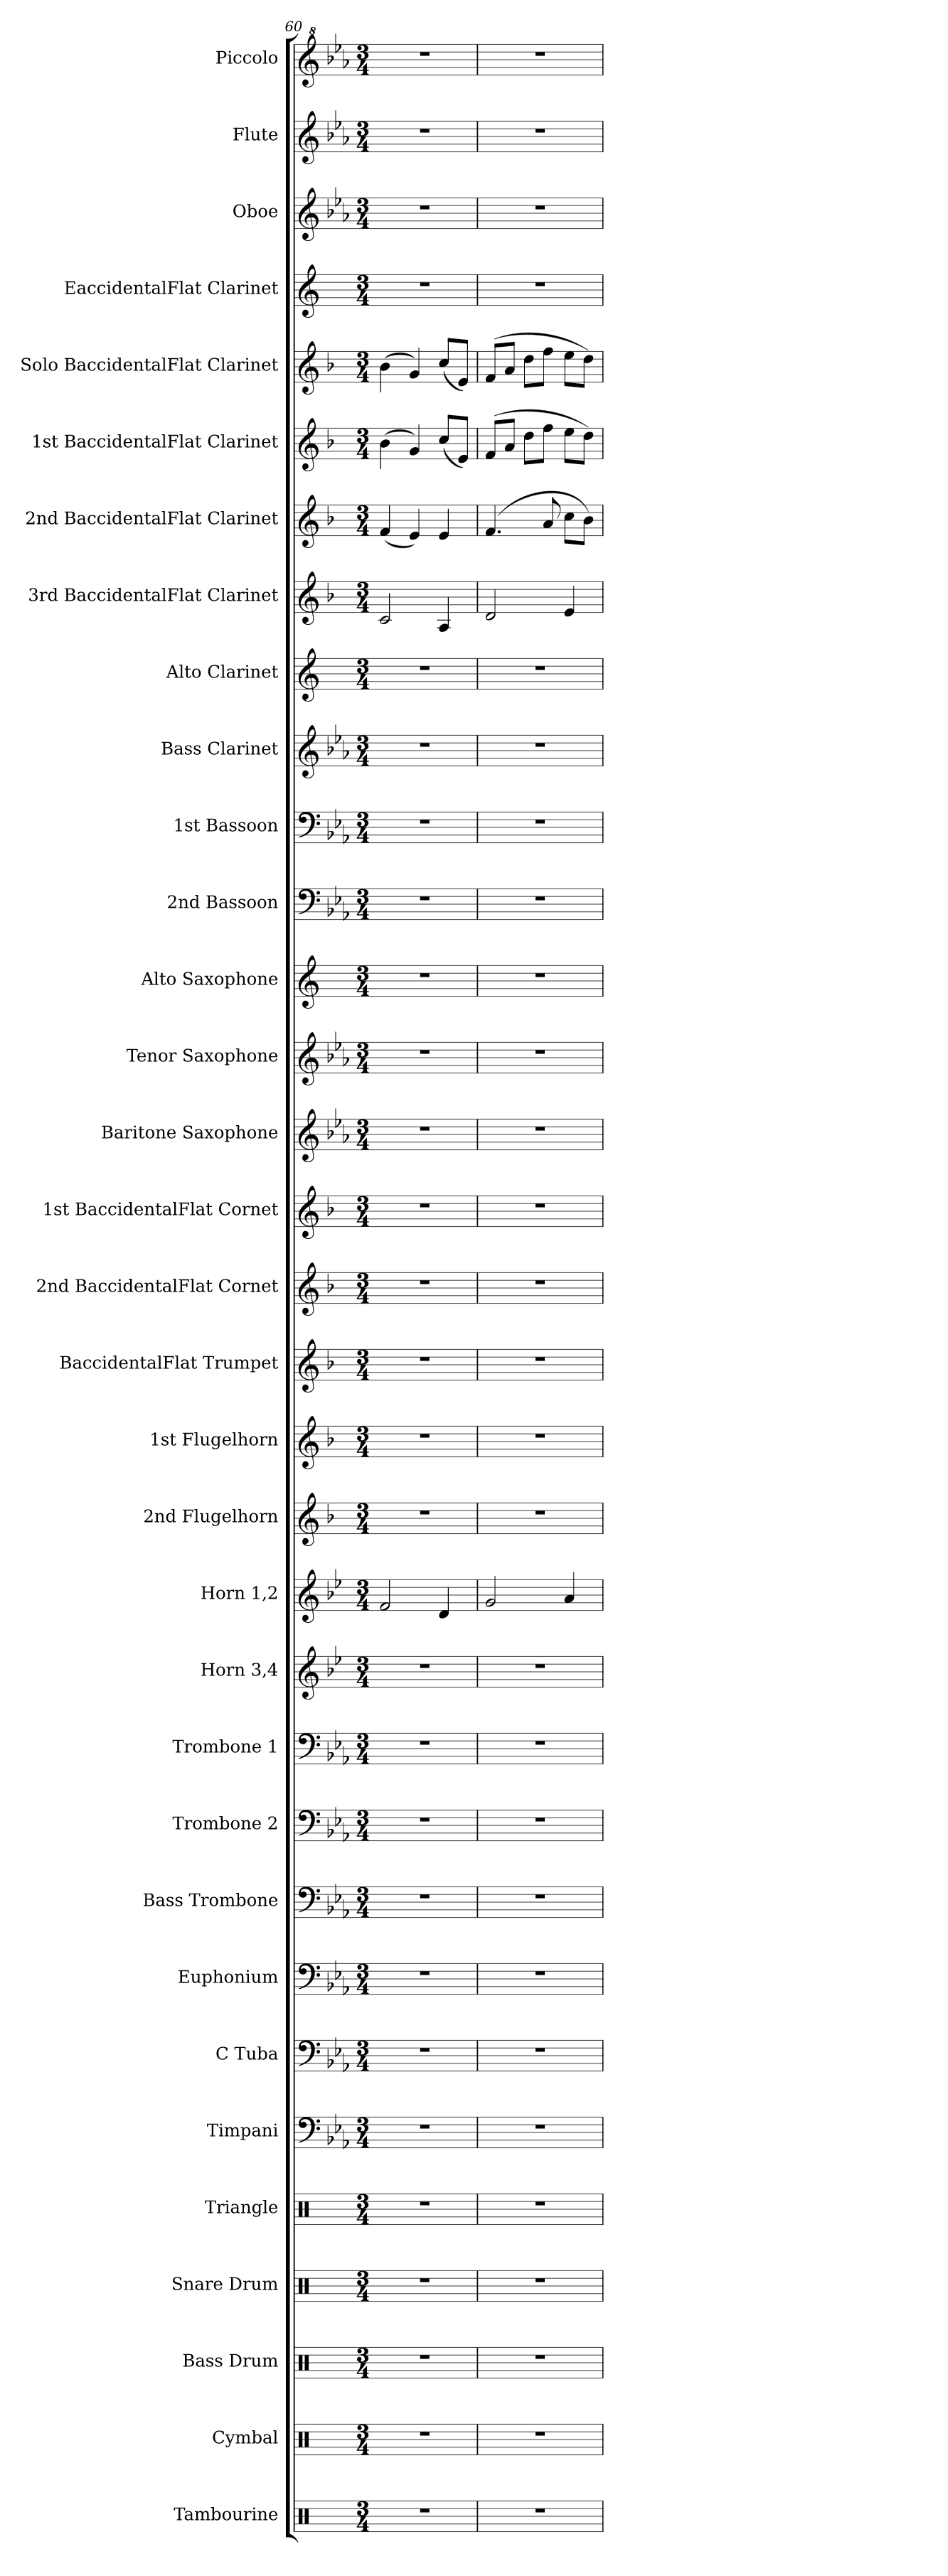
**kern	**kern	**kern	**kern	**kern	**kern	**kern	**kern	**kern	**kern	**kern	**kern	**kern	**kern	**kern	**kern	**kern	**kern	**kern	**kern	**kern	**kern	**kern	**kern	**kern	**kern	**kern	**kern	**kern	**kern	**kern	**kern	**kern
*part33	*part32	*part31	*part30	*part29	*part28	*part27	*part26	*part25	*part24	*part23	*part22	*part21	*part20	*part19	*part18	*part17	*part16	*part15	*part14	*part13	*part12	*part11	*part10	*part9	*part8	*part7	*part6	*part5	*part4	*part3	*part2	*part1
*staff33	*staff32	*staff31	*staff30	*staff29	*staff28	*staff27	*staff26	*staff25	*staff24	*staff23	*staff22	*staff21	*staff20	*staff19	*staff18	*staff17	*staff16	*staff15	*staff14	*staff13	*staff12	*staff11	*staff10	*staff9	*staff8	*staff7	*staff6	*staff5	*staff4	*staff3	*staff2	*staff1
*I"Tambourine	*I"Cymbal	*I"Bass Drum	*I"Snare Drum	*I"Triangle	*I"Timpani	*I"C Tuba	*I"Euphonium	*I"Bass Trombone	*I"Trombone 2	*I"Trombone 1	*I"Horn 3,4	*I"Horn 1,2	*I"2nd Flugelhorn	*I"1st Flugelhorn	*I"BaccidentalFlat Trumpet	*I"2nd BaccidentalFlat Cornet	*I"1st BaccidentalFlat Cornet	*I"Baritone Saxophone	*I"Tenor Saxophone	*I"Alto Saxophone	*I"2nd Bassoon	*I"1st Bassoon	*I"Bass Clarinet	*I"Alto Clarinet	*I"3rd BaccidentalFlat Clarinet	*I"2nd BaccidentalFlat Clarinet	*I"1st BaccidentalFlat Clarinet	*I"Solo BaccidentalFlat Clarinet	*I"EaccidentalFlat Clarinet	*I"Oboe	*I"Flute	*I"Piccolo
*I'Tamb.	*I'Cym.	*I'B. Dr.	*I'Sn. Dr.	*I'Trgl.	*I'Timp.	*I'C Tu.	*I'Eu.	*I'B. Trb.	*I'Trb. 2	*I'Trb. 1	*I'Hn. 3,4	*I'Hn. 1,2	*I'2nd Flghn.	*I'1st Flghn.	*I'BaccidentalFlat Tpt.	*I'2nd BaccidentalFlat Cnt.	*I'1st BaccidentalFlat Cnt.	*I'Bar. Sax.	*I'T. Sax.	*I'A. Sax.	*I'2nd Bsn.	*I'1st Bsn.	*I'B. Cl.	*I'A. Cl.	*I'3rd BaccidentalFlat Cl.	*I'2nd BaccidentalFlat Cl.	*I'1st BaccidentalFlat Cl.	*I'Solo BaccidentalFlat Cl.	*I'EaccidentalFlat Cl.	*I'Ob.	*I'Fl.	*I'Picc.
*clefX	*clefX	*clefX	*clefX	*clefX	*clefF4	*clefF4	*clefF4	*clefF4	*clefF4	*clefF4	*clefG2	*clefG2	*clefG2	*clefG2	*clefG2	*clefG2	*clefG2	*clefG2	*clefG2	*clefG2	*clefF4	*clefF4	*clefG2	*clefG2	*clefG2	*clefG2	*clefG2	*clefG2	*clefG2	*clefG2	*clefG2	*clefG^2
*	*	*	*	*	*	*	*	*	*	*	*ITrd4c7	*ITrd4c7	*ITrd1c2	*ITrd1c2	*ITrd1c2	*ITrd1c2	*ITrd1c2	*ITrd12c21	*ITrd8c14	*ITrd5c9	*	*	*ITrd8c14	*ITrd5c9	*ITrd1c2	*ITrd1c2	*ITrd1c2	*ITrd1c2	*ITrd-2c-3	*	*	*ITrd-7c-12
*k[]	*k[]	*k[]	*k[]	*k[]	*k[b-e-a-]	*k[b-e-a-]	*k[b-e-a-]	*k[b-e-a-]	*k[b-e-a-]	*k[b-e-a-]	*k[b-e-a-]	*k[b-e-a-]	*k[b-e-a-]	*k[b-e-a-]	*k[b-e-a-]	*k[b-e-a-]	*k[b-e-a-]	*k[b-e-a-]	*k[b-e-a-]	*k[b-e-a-]	*k[b-e-a-]	*k[b-e-a-]	*k[b-e-a-]	*k[b-e-a-]	*k[b-e-a-]	*k[b-e-a-]	*k[b-e-a-]	*k[b-e-a-]	*k[b-e-a-]	*k[b-e-a-]	*k[b-e-a-]	*k[b-e-a-]
*M3/4	*M3/4	*M3/4	*M3/4	*M3/4	*M3/4	*M3/4	*M3/4	*M3/4	*M3/4	*M3/4	*M3/4	*M3/4	*M3/4	*M3/4	*M3/4	*M3/4	*M3/4	*M3/4	*M3/4	*M3/4	*M3/4	*M3/4	*M3/4	*M3/4	*M3/4	*M3/4	*M3/4	*M3/4	*M3/4	*M3/4	*M3/4	*M3/4
=60	=60	=60	=60	=60	=60	=60	=60	=60	=60	=60	=60	=60	=60	=60	=60	=60	=60	=60	=60	=60	=60	=60	=60	=60	=60	=60	=60	=60	=60	=60	=60	=60
2.r	2.r	2.r	2.r	2.r	2.r	2.r	2.r	2.r	2.r	2.r	2.r	2B-/	2.r	2.r	2.r	2.r	2.r	2.r	2.r	2.r	2.r	2.r	2.r	2.r	2B-/	(4e-/	(4a-\	(4a-\	2.r	2.r	2.r	2.r
.	.	.	.	.	.	.	.	.	.	.	.	.	.	.	.	.	.	.	.	.	.	.	.	.	.	4d/)	4f/)	4f/)	.	.	.	.
.	.	.	.	.	.	.	.	.	.	.	.	4G/	.	.	.	.	.	.	.	.	.	.	.	.	4G/	4d/	(8b-/L	(8b-/L	.	.	.	.
.	.	.	.	.	.	.	.	.	.	.	.	.	.	.	.	.	.	.	.	.	.	.	.	.	.	.	8d/J)	8d/J)	.	.	.	.
=61	=61	=61	=61	=61	=61	=61	=61	=61	=61	=61	=61	=61	=61	=61	=61	=61	=61	=61	=61	=61	=61	=61	=61	=61	=61	=61	=61	=61	=61	=61	=61	=61
2.r	2.r	2.r	2.r	2.r	2.r	2.r	2.r	2.r	2.r	2.r	2.r	2c/	2.r	2.r	2.r	2.r	2.r	2.r	2.r	2.r	2.r	2.r	2.r	2.r	2c/	(4.e-/	(8e-/L	(8e-/L	2.r	2.r	2.r	2.r
.	.	.	.	.	.	.	.	.	.	.	.	.	.	.	.	.	.	.	.	.	.	.	.	.	.	.	8g/J	8g/J	.	.	.	.
.	.	.	.	.	.	.	.	.	.	.	.	.	.	.	.	.	.	.	.	.	.	.	.	.	.	.	8cc\L	8cc\L	.	.	.	.
.	.	.	.	.	.	.	.	.	.	.	.	.	.	.	.	.	.	.	.	.	.	.	.	.	.	8g/	8ee-\J	8ee-\J	.	.	.	.
.	.	.	.	.	.	.	.	.	.	.	.	4d/	.	.	.	.	.	.	.	.	.	.	.	.	4d/	8b-\L	8dd\L	8dd\L	.	.	.	.
.	.	.	.	.	.	.	.	.	.	.	.	.	.	.	.	.	.	.	.	.	.	.	.	.	.	8a-\J)	8cc\J)	8cc\J)	.	.	.	.
=	=	=	=	=	=	=	=	=	=	=	=	=	=	=	=	=	=	=	=	=	=	=	=	=	=	=	=	=	=	=	=	=
*-	*-	*-	*-	*-	*-	*-	*-	*-	*-	*-	*-	*-	*-	*-	*-	*-	*-	*-	*-	*-	*-	*-	*-	*-	*-	*-	*-	*-	*-	*-	*-	*-
